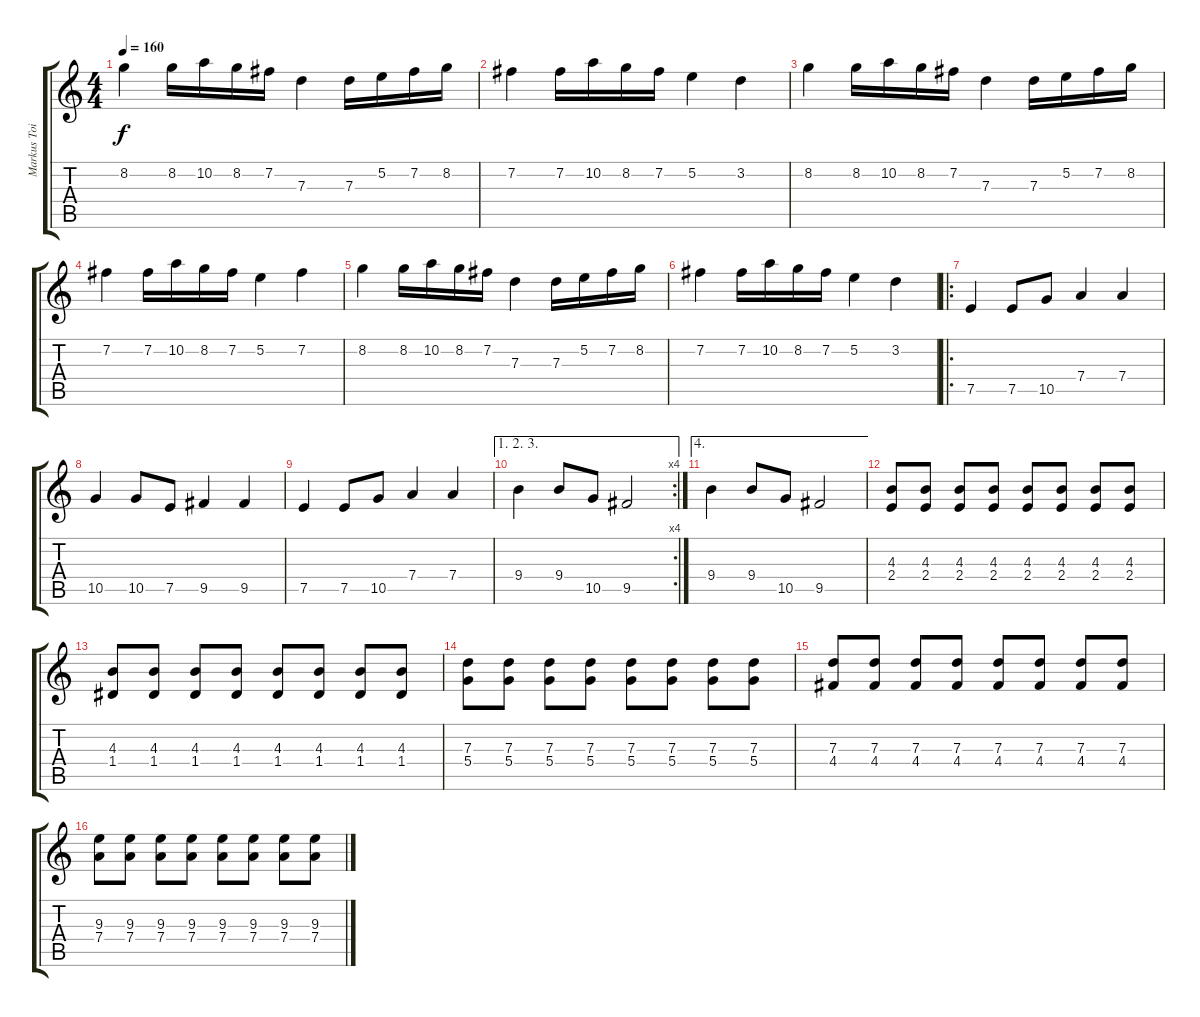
\track ("Markus Toivonen" "Markus Toi") {instrument distortionguitar}
\staff {score tabs}
\tuning (E4 B3 G3 D3 A2 E2) {hide}
\ts (4 4)
\tempo 160
\clef g2
\ks c
8.2.4{dy f} 8.2.16 10.2.16 8.2.16 7.2.16 7.3.4 7.3.16 5.2.16 7.2.16 8.2.16 |
7.2.4 7.2.16 10.2.16 8.2.16 7.2.16 5.2.4 3.2.4 |
8.2.4 8.2.16 10.2.16 8.2.16 7.2.16 7.3.4 7.3.16 5.2.16 7.2.16 8.2.16 |
7.2.4 7.2.16 10.2.16 8.2.16 7.2.16 5.2.4 7.2.4 |
8.2.4 8.2.16 10.2.16 8.2.16 7.2.16 7.3.4 7.3.16 5.2.16 7.2.16 8.2.16 |
7.2.4 7.2.16 10.2.16 8.2.16 7.2.16 5.2.4 3.2.4 |
\ro
7.5.4 7.5.8 10.5.8 7.4.4 7.4.4 |
10.5.4 10.5.8 7.5.8 9.5.4 9.5.4 |
7.5.4 7.5.8 10.5.8 7.4.4 7.4.4 |
\ae (1 2 3)
\rc 4
9.4.4 9.4.8 10.5.8 9.5.2 |
\ae 4
9.4.4 9.4.8 10.5.8 9.5.2 |
(4.3 2.4).8 (4.3 2.4).8 (4.3 2.4).8 (4.3 2.4).8 (4.3 2.4).8 (4.3 2.4).8 (4.3 2.4).8 (4.3 2.4).8 |
(4.3 1.4).8 (4.3 1.4).8 (4.3 1.4).8 (4.3 1.4).8 (4.3 1.4).8 (4.3 1.4).8 (4.3 1.4).8 (4.3 1.4).8 |
(7.3 5.4).8 (7.3 5.4).8 (7.3 5.4).8 (7.3 5.4).8 (7.3 5.4).8 (7.3 5.4).8 (7.3 5.4).8 (7.3 5.4).8 |
(7.3 4.4).8 (7.3 4.4).8 (7.3 4.4).8 (7.3 4.4).8 (7.3 4.4).8 (7.3 4.4).8 (7.3 4.4).8 (7.3 4.4).8 |
(9.3 7.4).8 (9.3 7.4).8 (9.3 7.4).8 (9.3 7.4).8 (9.3 7.4).8 (9.3 7.4).8 (9.3 7.4).8 (9.3 7.4).8
